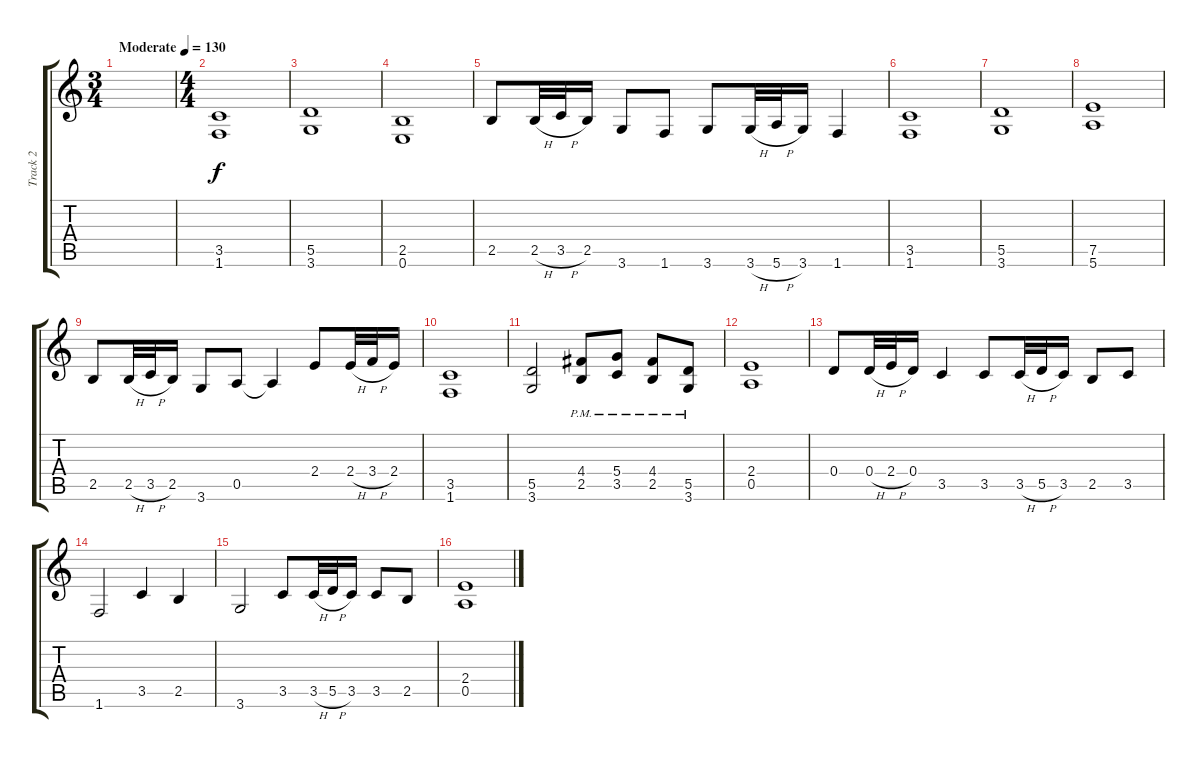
\track ("Track 2" "Track 2") {instrument distortionguitar}
\staff {score tabs}
\tuning (E4 B3 G3 D3 A2 E2) {hide}
\ts (3 4)
\tempo (130 "Moderate")
\clef g2
\ks c
|
\ts (4 4)
(3.5 1.6).1 |
(5.5 3.6).1 |
(2.5 0.6).1 |
2.5.8 2.5{h}.32 3.5{h}.32 2.5.16 3.6.8 1.6.8 3.6.8 3.6{h}.32 5.6{h}.32 3.6.16 1.6.4 |
(3.5 1.6).1 |
(5.5 3.6).1 |
(7.5 5.6).1 |
2.5.8 2.5{h}.32 3.5{h}.32 2.5.16 3.6.8 0.5.8 0.5{t}.4 2.4.8 2.4{h}.32 3.4{h}.32 2.4.16 |
(3.5 1.6).1 |
(5.5 3.6).2 (4.4{pm} 2.5{pm}).8 (5.4{pm} 3.5{pm}).8 (4.4{pm} 2.5{pm}).8 (5.5{pm} 3.6{pm}).8 |
(2.4 0.5).1 |
0.4.8 0.4{h}.32 2.4{h}.32 0.4.16 3.5.4 3.5.8 3.5{h}.32 5.5{h}.32 3.5.16 2.5.8 3.5.8 |
1.6.2 3.5.4 2.5.4 |
3.6.2 3.5.8 3.5{h}.32 5.5{h}.32 3.5.16 3.5.8 2.5.8 |
(2.4 0.5).1
